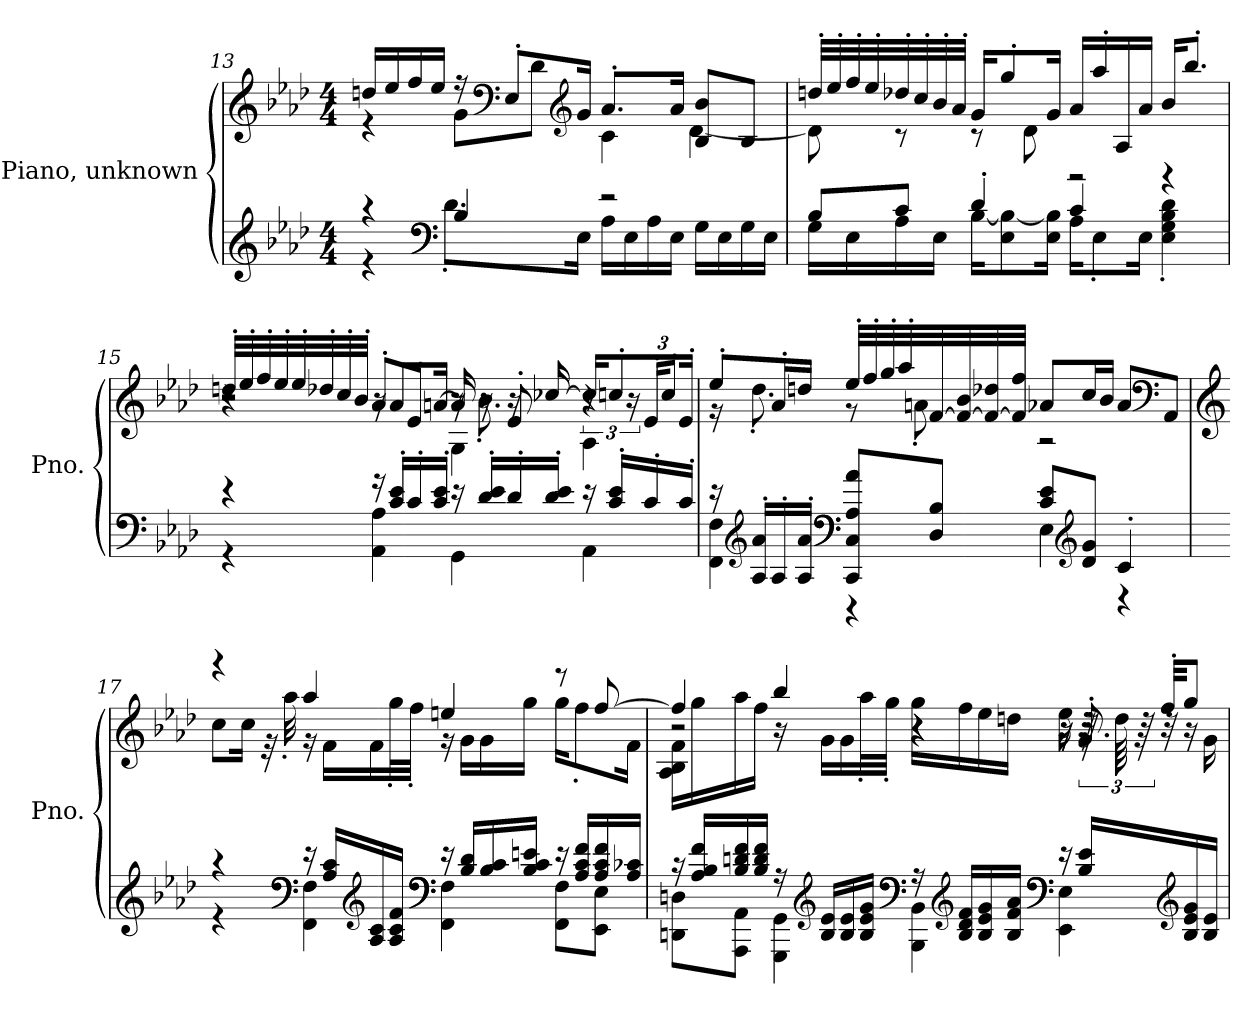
**kern	**kern
*part1	*part1
*staff2	*staff1
*I"Piano, unknown	*
*I'Pno.	*
!!LO:LB:g=z
*clefG2	*clefG2
*k[b-e-a-d-]	*k[b-e-a-d-]
*M4/4	*M4/4
=13	=13
*^	*^
4r	4r	16ddn/LL	4r
.	.	16ee-/	.
.	.	16ff/	.
.	.	16ee-/JJ	.
*clefF4	*	*	*
4B-/	8.d-'\L	16r	8g\L
*	*	*clefF4	*
.	.	8E-'/L	.
.	.	.	8d-\J
*	*	*clefG2	*
.	16E-\Jk	16g/Jk	.
2r	16A-\LL	8.a-'/L	4c\
.	16E-\	.	.
.	16A-\	.	.
.	16E-\JJ	16a-/Jk	.
.	16G\LL	8B-/ 8b-/L	[4d-\
.	16E-\	.	.
.	16G\	8B-/J	.
.	16E-\JJ	.	.
=14	=14	=14	=14
8B-/L	16G\LL	32ddn'/LLL	8d-\]
.	.	32ee-'/	.
.	16E-\	32ff'/	.
.	.	32ee-'/	.
8c/J	16A-\	32dd-X'/	8r
.	.	32cc'/	.
.	16E-\JJ	32b-'/	.
.	.	32a-'/JJJ	.
4d-'/	[16B-\KL	16g/KL	8r
.	8E-\ 8B-\_	8gg'/	.
.	.	.	8d-\
.	16E-\ 16B-\]Jk	16g/Jk	.
4c/	16A-\KL	16a-/LL	2r
.	8E-'\	16aa-'/	.
.	.	16A-/	.
.	16E-\Jk	16a-/JJ	.
4r	4E-\' 4G\' 4B-\' 4d-\'	16b-/KL	.
.	.	8.bb-'/J	.
!!LO:LB:g=z
=15	=15	=15	=15
*	*	*^	*^
4r	4r	32ddn'/LLL	2r	4r	2r
.	.	32ee-'/	.	.	.
.	.	32ff'/	.	.	.
.	.	32ee-'/	.	.	.
.	.	32ee-'/	.	.	.
.	.	32dd-X'/	.	.	.
.	.	32cc'/	.	.	.
.	.	32b-'/JJJ	.	.	.
16r	4AA-\ 4A-\	8a-'/L	.	16r	.
16c/' 16e-/'LL	.	.	.	8a-/L	.
16c'/	.	8e-'/J	.	.	.
16c/' 16e-/'JJ	.	.	.	[16an/Jk	.
16r	4GG\	8r	16r	16a/]	4G\
16d-/' 16e-/'LL	.	.	8.b-'\	16r	.
16d-'/	.	8e-'/	.	16r	.
16d-/' 16e-/'JJ	.	.	.	[16cc-X/	.
16r	4AA-\	12r	4r	16cc-/KL]	4A-\
16c/' 16e-/'LL	.	.	.	8ccn'/	.
.	.	24r	.	.	.
16c'/	.	24e-'/KL	.	.	.
.	.	12cc'/J	.	.	.
16c'/JJ	.	.	.	16e-'/Jk	.
*	*	*	*v	*v	*v
!!LO:LB:g=z
=16	=16	=16	=16
16r	4FF\ 4F\	8ee-'/L	16r
*clefG2	*	*	*
16A-/' 16a-/'LL	.	.	8.dd-'\
16A-'/	.	16a-'/L	.
16A-/' 16a-/'JJ	.	16ddn/JJ	.
*clefF4	*	*	*
8CC/ 8C/ 8A-/ 8a-/L	4r	32ee-'/LLL	8r
.	.	32ff'/	.
.	.	32gg'/	.
.	.	32aa-'/	.
8D-/ 8B-/J	.	[32f/	8an'\
.	.	32f/_ 32b-/	.
.	.	32f/_ 32dd-X/	.
.	.	32f/] 32ff/JJJ	.
8c/ 8e-/L	4E-\	8a-X/L	2r
*clefG2	*	*	*
8d-/ 8g/J	.	16cc/L	.
.	.	16b-/JJ	.
4c'/	4r	8a-/L	.
*	*	*clefF4	*
.	.	8AA-/J	.
!!LO:LB:g=z	!!
=17	=17	=17	=17
*	*	*clefG2	*
4r	4r	4r	8cc\L
.	.	.	16cc\Jk
.	.	.	32r
.	.	.	32aa-'\
*clefF4	*	*	*
16r	4FF\ 4F\	4aa-/	16r
16A-/ 16c/LL	.	.	16f\LL
*clefG2	*	*	*
16A-/ 16c/	.	.	16f\
16A-/ 16c/ 16f/JJ	.	.	32gg'\L
.	.	.	32ff'\JJJ
*clefF4	*	*	*
16r	4FF\ 4F\	4een/	16r
16B-/ 16d-/LL	.	.	16g\LL
16B-/ 16c/	.	.	16g\
16B-/ 16c/ 16en/JJ	.	.	16gg\JJ
16r	8FF\ 8F\L	8r	16gg\KL
16A-/ 16c/ 16f/LL	.	.	8ff'\
16A-/ 16c/ 16f/	8EE-\ 8E-\J	[8ff/	.
16A-/ 16c-X/JJ	.	.	16f\Jk
!!LO:LB:g=z
=18	=18	=18	=18
*	*	*	*^
16r	8DDn\ 8Dn\L	4ff/]	16A-\ 16B-\ 16f\LL	2r
16A-/ 16B-/ 16f/LL	.	.	16gg\	.
16B-/ 16dn/ 16f/	8AAA-\ 8AA-\J	.	16aa-\	.
16B-/ 16d/ 16f/JJ	.	.	16ff\JJ	.
16r	4GGG\ 4GG\	4bb-/	16r	.
*clefG2	*	*	*	*
16B-/ 16e-/LL	.	.	16g\LL	.
16B-/ 16e-/	.	.	16g\	.
16B-/ 16e-/ 16g/JJ	.	.	32aa-'\L	.
.	.	.	32gg'\JJJ	.
*clefF4	*	*	*	*
16r	4BBB-\ 4BB-\	4r	16gg\LL	4r
*clefG2	*	*	*	*
16B-/ 16d/ 16f/LL	.	.	16ff\	.
16B-/ 16e-/ 16g/	.	.	16ee-\	.
16B-/ 16f/ 16a-/JJ	.	.	16ddn\JJ	.
*clefF4	*	*	*	*
16r	4EE-\ 4E-\	16r	16ee-\	16r
16B-/ 16e-/LL	.	32r	96r	8.g'/
.	.	.	96dd\	.
.	.	.	96r	.
.	.	32ff'/KKL	32r	.
*clefG2	*	*	*	*
16B-/ 16e-/ 16g/	.	8gg/J	16r	.
16B-/ 16e-/JJ	.	.	16g\	.
*v	*v	*	*	*
*	*v	*v	*v
=	=
*-	*-
